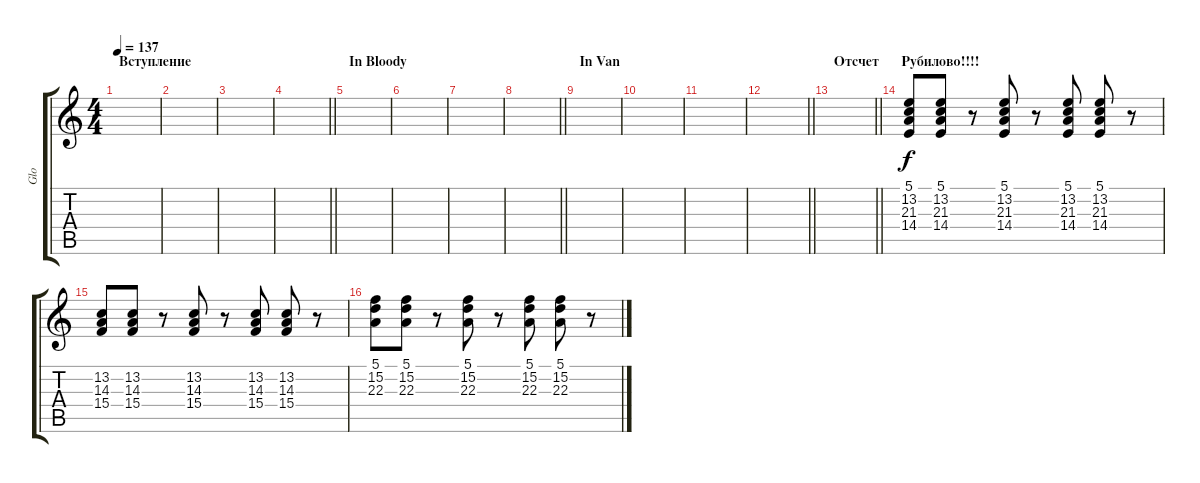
\track ("Glo" "Glo") {instrument lead1square}
\staff {score tabs}
\tuning (E4 B3 G3 D3 A2 E2) {hide}
\ts (4 4)
\section ("" "Вступление")
\tempo 137
\clef g2
\ks c
|
|
|
\barLineRight lightlight
|
\section ("" "In Bloody")
|
|
|
\barLineRight lightlight
|
\section ("" "In Van")
|
|
|
\barLineRight lightlight
|
\section ("" "Отсчет")
\barLineRight lightlight
|
\section ("" "Рубилово!!!!")
(5.1 13.2 21.3 14.4).8 (5.1 13.2 21.3 14.4).8 r.8 (5.1 13.2 21.3 14.4).8 r.8 (5.1 13.2 21.3 14.4).8 (5.1 13.2 21.3 14.4).8 r.8 |
(13.2 14.3 15.4).8 (13.2 14.3 15.4).8 r.8 (13.2 14.3 15.4).8 r.8 (13.2 14.3 15.4).8 (13.2 14.3 15.4).8 r.8 |
(5.1 15.2 22.3).8 (5.1 15.2 22.3).8 r.8 (5.1 15.2 22.3).8 r.8 (5.1 15.2 22.3).8 (5.1 15.2 22.3).8 r.8
